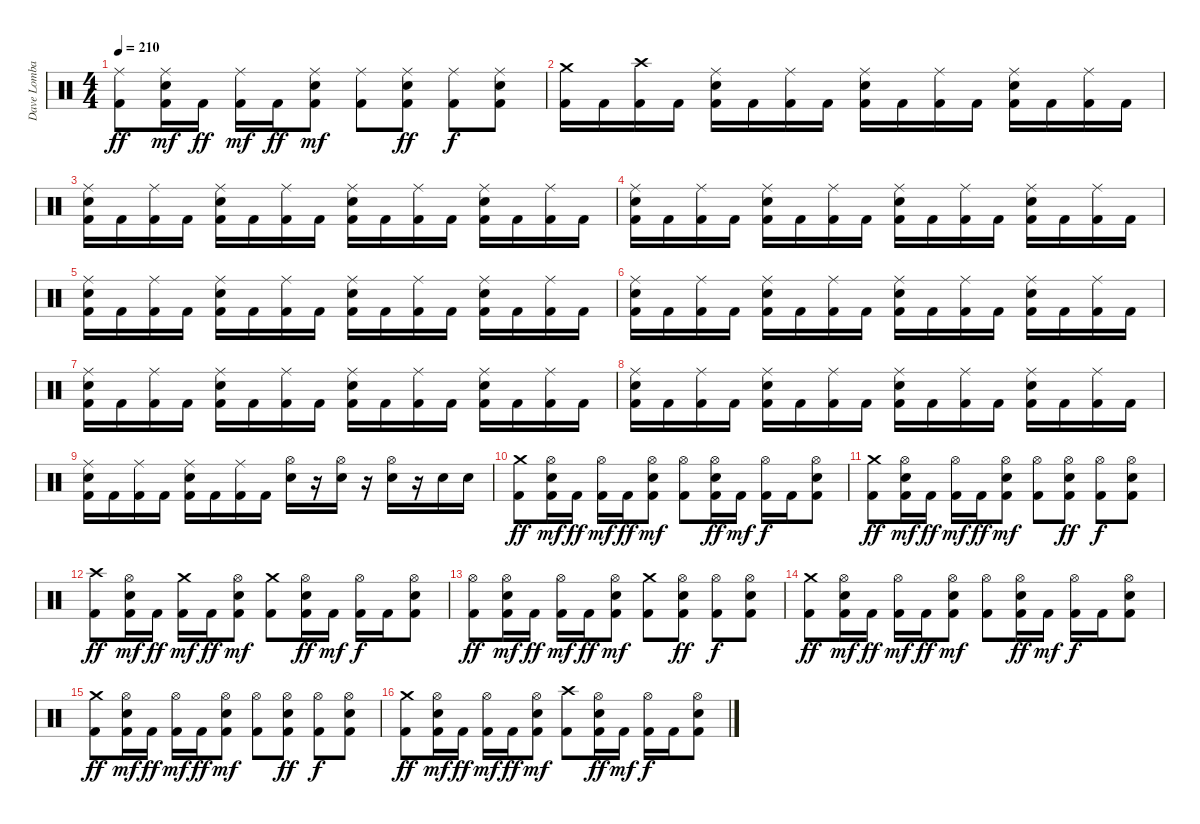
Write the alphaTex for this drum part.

\track ("Dave Lombardo" "Dave Lomba") {instrument percussion}
\staff {score}
\articulation defaults
\ts (4 4)
\tempo 210
\clef neutral
\ks c
("Kick (hit) 2" "Ride (middle)").8{dy ff} ("Kick (hit) 2" "Electric Snare (hit)" "Ride (middle)").16{dy mf} "Kick (hit) 2".16{dy ff} ("Kick (hit) 2" "Ride (middle)").16{dy mf} "Kick (hit) 2".16{dy ff} ("Kick (hit) 2" "Electric Snare (hit)" "Ride (middle)").8{dy mf} ("Kick (hit) 2" "Ride (middle)").8 ("Kick (hit) 2" "Electric Snare (hit)" "Ride (middle)").8{dy ff} ("Kick (hit) 2" "Ride (middle)").8{dy f} ("Kick (hit) 2" "Electric Snare (hit)" "Ride (middle)").8 |
("Kick (hit) 2" "Crash medium (hit)").16 "Kick (hit) 2".16 ("Kick (hit) 2" "Crash high (hit)").16 "Kick (hit) 2".16 ("Kick (hit) 2" "Electric Snare (hit)" "Ride (middle)").16 "Kick (hit) 2".16 ("Kick (hit) 2" "Ride (middle)").16 "Kick (hit) 2".16 ("Kick (hit) 2" "Electric Snare (hit)" "Ride (middle)").16 "Kick (hit) 2".16 ("Kick (hit) 2" "Ride (middle)").16 "Kick (hit) 2".16 ("Kick (hit) 2" "Electric Snare (hit)" "Ride (middle)").16 "Kick (hit) 2".16 ("Kick (hit) 2" "Ride (middle)").16 "Kick (hit) 2".16 |
("Kick (hit) 2" "Electric Snare (hit)" "Ride (middle)").16 "Kick (hit) 2".16 ("Kick (hit) 2" "Ride (middle)").16 "Kick (hit) 2".16 ("Kick (hit) 2" "Electric Snare (hit)" "Ride (middle)").16 "Kick (hit) 2".16 ("Kick (hit) 2" "Ride (middle)").16 "Kick (hit) 2".16 ("Kick (hit) 2" "Electric Snare (hit)" "Ride (middle)").16 "Kick (hit) 2".16 ("Kick (hit) 2" "Ride (middle)").16 "Kick (hit) 2".16 ("Kick (hit) 2" "Electric Snare (hit)" "Ride (middle)").16 "Kick (hit) 2".16 ("Kick (hit) 2" "Ride (middle)").16 "Kick (hit) 2".16 |
("Kick (hit) 2" "Electric Snare (hit)" "Ride (middle)").16 "Kick (hit) 2".16 ("Kick (hit) 2" "Ride (middle)").16 "Kick (hit) 2".16 ("Kick (hit) 2" "Electric Snare (hit)" "Ride (middle)").16 "Kick (hit) 2".16 ("Kick (hit) 2" "Ride (middle)").16 "Kick (hit) 2".16 ("Kick (hit) 2" "Electric Snare (hit)" "Ride (middle)").16 "Kick (hit) 2".16 ("Kick (hit) 2" "Ride (middle)").16 "Kick (hit) 2".16 ("Kick (hit) 2" "Electric Snare (hit)" "Ride (middle)").16 "Kick (hit) 2".16 ("Kick (hit) 2" "Ride (middle)").16 "Kick (hit) 2".16 |
("Kick (hit) 2" "Electric Snare (hit)" "Ride (middle)").16 "Kick (hit) 2".16 ("Kick (hit) 2" "Ride (middle)").16 "Kick (hit) 2".16 ("Kick (hit) 2" "Electric Snare (hit)" "Ride (middle)").16 "Kick (hit) 2".16 ("Kick (hit) 2" "Ride (middle)").16 "Kick (hit) 2".16 ("Kick (hit) 2" "Electric Snare (hit)" "Ride (middle)").16 "Kick (hit) 2".16 ("Kick (hit) 2" "Ride (middle)").16 "Kick (hit) 2".16 ("Kick (hit) 2" "Electric Snare (hit)" "Ride (middle)").16 "Kick (hit) 2".16 ("Kick (hit) 2" "Ride (middle)").16 "Kick (hit) 2".16 |
("Kick (hit) 2" "Electric Snare (hit)" "Ride (middle)").16 "Kick (hit) 2".16 ("Kick (hit) 2" "Ride (middle)").16 "Kick (hit) 2".16 ("Kick (hit) 2" "Electric Snare (hit)" "Ride (middle)").16 "Kick (hit) 2".16 ("Kick (hit) 2" "Ride (middle)").16 "Kick (hit) 2".16 ("Kick (hit) 2" "Electric Snare (hit)" "Ride (middle)").16 "Kick (hit) 2".16 ("Kick (hit) 2" "Ride (middle)").16 "Kick (hit) 2".16 ("Kick (hit) 2" "Electric Snare (hit)" "Ride (middle)").16 "Kick (hit) 2".16 ("Kick (hit) 2" "Ride (middle)").16 "Kick (hit) 2".16 |
("Kick (hit) 2" "Electric Snare (hit)" "Ride (middle)").16 "Kick (hit) 2".16 ("Kick (hit) 2" "Ride (middle)").16 "Kick (hit) 2".16 ("Kick (hit) 2" "Electric Snare (hit)" "Ride (middle)").16 "Kick (hit) 2".16 ("Kick (hit) 2" "Ride (middle)").16 "Kick (hit) 2".16 ("Kick (hit) 2" "Electric Snare (hit)" "Ride (middle)").16 "Kick (hit) 2".16 ("Kick (hit) 2" "Ride (middle)").16 "Kick (hit) 2".16 ("Kick (hit) 2" "Electric Snare (hit)" "Ride (middle)").16 "Kick (hit) 2".16 ("Kick (hit) 2" "Ride (middle)").16 "Kick (hit) 2".16 |
("Kick (hit) 2" "Electric Snare (hit)" "Ride (middle)").16 "Kick (hit) 2".16 ("Kick (hit) 2" "Ride (middle)").16 "Kick (hit) 2".16 ("Kick (hit) 2" "Electric Snare (hit)" "Ride (middle)").16 "Kick (hit) 2".16 ("Kick (hit) 2" "Ride (middle)").16 "Kick (hit) 2".16 ("Kick (hit) 2" "Electric Snare (hit)" "Ride (middle)").16 "Kick (hit) 2".16 ("Kick (hit) 2" "Ride (middle)").16 "Kick (hit) 2".16 ("Kick (hit) 2" "Electric Snare (hit)" "Ride (middle)").16 "Kick (hit) 2".16 ("Kick (hit) 2" "Ride (middle)").16 "Kick (hit) 2".16 |
("Kick (hit) 2" "Electric Snare (hit)" "Ride (middle)").16 "Kick (hit) 2".16 ("Kick (hit) 2" "Ride (middle)").16 "Kick (hit) 2".16 ("Kick (hit) 2" "Electric Snare (hit)" "Ride (middle)").16 "Kick (hit) 2".16 ("Kick (hit) 2" "Ride (middle)").16 "Kick (hit) 2".16 ("Electric Snare (hit)" "Hi-Hat (open)").16 r.16 ("Electric Snare (hit)" "Hi-Hat (open)").16 r.16 ("Electric Snare (hit)" "Hi-Hat (open)").16 r.16 "Electric Snare (hit)".16 "Electric Snare (hit)".16 |
("Kick (hit) 2" "Crash medium (hit)").8{dy ff} ("Kick (hit) 2" "Electric Snare (hit)" "Hi-Hat (open)").16{dy mf} "Kick (hit) 2".16{dy ff} ("Kick (hit) 2" "Hi-Hat (open)").16{dy mf} "Kick (hit) 2".16{dy ff} ("Kick (hit) 2" "Electric Snare (hit)" "Hi-Hat (open)").8{dy mf} ("Kick (hit) 2" "Hi-Hat (open)").8 ("Kick (hit) 2" "Electric Snare (hit)" "Hi-Hat (open)").16{dy ff} "Kick (hit) 2".16{dy mf} ("Kick (hit) 2" "Hi-Hat (open)").16{dy f} "Kick (hit) 2".16 ("Kick (hit) 2" "Electric Snare (hit)" "Hi-Hat (open)").8 |
("Kick (hit) 2" "Crash medium (hit)").8{dy ff} ("Kick (hit) 2" "Electric Snare (hit)" "Hi-Hat (open)").16{dy mf} "Kick (hit) 2".16{dy ff} ("Kick (hit) 2" "Hi-Hat (open)").16{dy mf} "Kick (hit) 2".16{dy ff} ("Kick (hit) 2" "Electric Snare (hit)" "Hi-Hat (open)").8{dy mf} ("Kick (hit) 2" "Hi-Hat (open)").8 ("Kick (hit) 2" "Electric Snare (hit)" "Hi-Hat (open)").8{dy ff} ("Kick (hit) 2" "Hi-Hat (open)").8{dy f} ("Kick (hit) 2" "Electric Snare (hit)" "Hi-Hat (open)").8 |
("Kick (hit) 2" "Crash high (hit)").8{dy ff} ("Kick (hit) 2" "Electric Snare (hit)" "Hi-Hat (open)").16{dy mf} "Kick (hit) 2".16{dy ff} ("Kick (hit) 2" "Crash medium (hit)").16{dy mf} "Kick (hit) 2".16{dy ff} ("Kick (hit) 2" "Electric Snare (hit)" "Hi-Hat (open)").8{dy mf} ("Kick (hit) 2" "Crash medium (hit)").8 ("Kick (hit) 2" "Electric Snare (hit)" "Hi-Hat (open)").16{dy ff} "Kick (hit) 2".16{dy mf} ("Kick (hit) 2" "Hi-Hat (open)").16{dy f} "Kick (hit) 2".16 ("Kick (hit) 2" "Electric Snare (hit)" "Hi-Hat (open)").8 |
("Kick (hit) 2" "Hi-Hat (open)").8{dy ff} ("Kick (hit) 2" "Electric Snare (hit)" "Hi-Hat (open)").16{dy mf} "Kick (hit) 2".16{dy ff} ("Kick (hit) 2" "Hi-Hat (open)").16{dy mf} "Kick (hit) 2".16{dy ff} ("Kick (hit) 2" "Electric Snare (hit)" "Hi-Hat (open)").8{dy mf} ("Kick (hit) 2" "Crash medium (hit)").8 ("Kick (hit) 2" "Electric Snare (hit)" "Hi-Hat (open)").8{dy ff} ("Kick (hit) 2" "Hi-Hat (open)").8{dy f} ("Kick (hit) 2" "Electric Snare (hit)" "Hi-Hat (open)").8 |
("Kick (hit) 2" "Crash medium (hit)").8{dy ff} ("Kick (hit) 2" "Electric Snare (hit)" "Hi-Hat (open)").16{dy mf} "Kick (hit) 2".16{dy ff} ("Kick (hit) 2" "Hi-Hat (open)").16{dy mf} "Kick (hit) 2".16{dy ff} ("Kick (hit) 2" "Electric Snare (hit)" "Hi-Hat (open)").8{dy mf} ("Kick (hit) 2" "Hi-Hat (open)").8 ("Kick (hit) 2" "Electric Snare (hit)" "Hi-Hat (open)").16{dy ff} "Kick (hit) 2".16{dy mf} ("Kick (hit) 2" "Hi-Hat (open)").16{dy f} "Kick (hit) 2".16 ("Kick (hit) 2" "Electric Snare (hit)" "Hi-Hat (open)").8 |
("Kick (hit) 2" "Crash medium (hit)").8{dy ff} ("Kick (hit) 2" "Electric Snare (hit)" "Hi-Hat (open)").16{dy mf} "Kick (hit) 2".16{dy ff} ("Kick (hit) 2" "Hi-Hat (open)").16{dy mf} "Kick (hit) 2".16{dy ff} ("Kick (hit) 2" "Electric Snare (hit)" "Hi-Hat (open)").8{dy mf} ("Kick (hit) 2" "Hi-Hat (open)").8 ("Kick (hit) 2" "Electric Snare (hit)" "Hi-Hat (open)").8{dy ff} ("Kick (hit) 2" "Hi-Hat (open)").8{dy f} ("Kick (hit) 2" "Electric Snare (hit)" "Hi-Hat (open)").8 |
("Kick (hit) 2" "Crash medium (hit)").8{dy ff} ("Kick (hit) 2" "Electric Snare (hit)" "Hi-Hat (open)").16{dy mf} "Kick (hit) 2".16{dy ff} ("Kick (hit) 2" "Hi-Hat (open)").16{dy mf} "Kick (hit) 2".16{dy ff} ("Kick (hit) 2" "Electric Snare (hit)" "Hi-Hat (open)").8{dy mf} ("Kick (hit) 2" "Crash high (hit)").8 ("Kick (hit) 2" "Electric Snare (hit)" "Hi-Hat (open)").16{dy ff} "Kick (hit) 2".16{dy mf} ("Kick (hit) 2" "Hi-Hat (open)").16{dy f} "Kick (hit) 2".16 ("Kick (hit) 2" "Electric Snare (hit)" "Hi-Hat (open)").8
